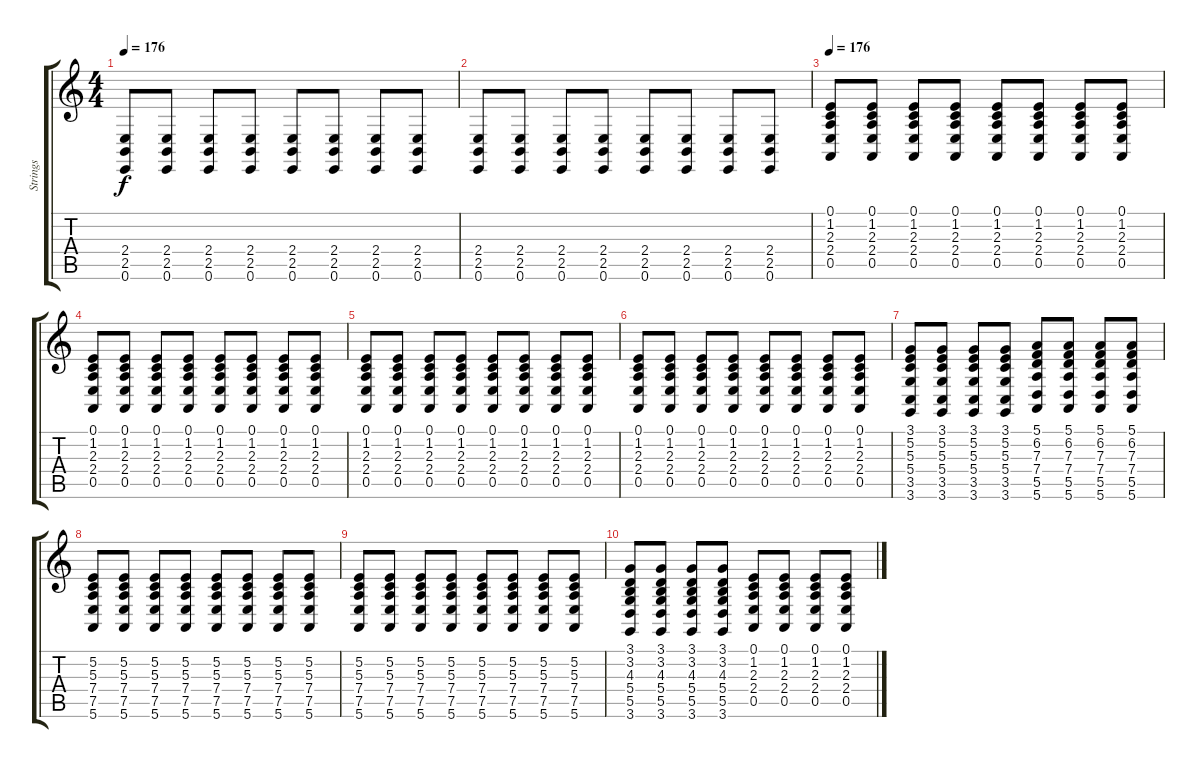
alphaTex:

\track ("Strings" "Strings") {instrument synthstrings1}
\staff {score tabs}
\tuning (E4 B3 G3 D3 A2 E2) {hide}
\ts (4 4)
\tempo 176
\clef g2
\ks c
(2.4 2.5 0.6).8{dy f} (2.4 2.5 0.6).8 (2.4 2.5 0.6).8 (2.4 2.5 0.6).8 (2.4 2.5 0.6).8 (2.4 2.5 0.6).8 (2.4 2.5 0.6).8 (2.4 2.5 0.6).8 |
(2.4 2.5 0.6).8 (2.4 2.5 0.6).8 (2.4 2.5 0.6).8 (2.4 2.5 0.6).8 (2.4 2.5 0.6).8 (2.4 2.5 0.6).8 (2.4 2.5 0.6).8 (2.4 2.5 0.6).8 |
\tempo 176
(0.1 1.2 2.3 2.4 0.5).8{volume 11 balance 8 instrument synthstrings1} (0.1 1.2 2.3 2.4 0.5).8 (0.1 1.2 2.3 2.4 0.5).8 (0.1 1.2 2.3 2.4 0.5).8 (0.1 1.2 2.3 2.4 0.5).8 (0.1 1.2 2.3 2.4 0.5).8 (0.1 1.2 2.3 2.4 0.5).8 (0.1 1.2 2.3 2.4 0.5).8 |
(0.1 1.2 2.3 2.4 0.5).8 (0.1 1.2 2.3 2.4 0.5).8 (0.1 1.2 2.3 2.4 0.5).8 (0.1 1.2 2.3 2.4 0.5).8 (0.1 1.2 2.3 2.4 0.5).8 (0.1 1.2 2.3 2.4 0.5).8 (0.1 1.2 2.3 2.4 0.5).8 (0.1 1.2 2.3 2.4 0.5).8 |
(0.1 1.2 2.3 2.4 0.5).8 (0.1 1.2 2.3 2.4 0.5).8 (0.1 1.2 2.3 2.4 0.5).8 (0.1 1.2 2.3 2.4 0.5).8 (0.1 1.2 2.3 2.4 0.5).8 (0.1 1.2 2.3 2.4 0.5).8 (0.1 1.2 2.3 2.4 0.5).8 (0.1 1.2 2.3 2.4 0.5).8 |
(0.1 1.2 2.3 2.4 0.5).8 (0.1 1.2 2.3 2.4 0.5).8 (0.1 1.2 2.3 2.4 0.5).8 (0.1 1.2 2.3 2.4 0.5).8 (0.1 1.2 2.3 2.4 0.5).8 (0.1 1.2 2.3 2.4 0.5).8 (0.1 1.2 2.3 2.4 0.5).8 (0.1 1.2 2.3 2.4 0.5).8 |
(3.1 5.2 5.3 5.4 3.5 3.6).8 (3.1 5.2 5.3 5.4 3.5 3.6).8 (3.1 5.2 5.3 5.4 3.5 3.6).8 (3.1 5.2 5.3 5.4 3.5 3.6).8 (5.1 6.2 7.3 7.4 5.5 5.6).8 (5.1 6.2 7.3 7.4 5.5 5.6).8 (5.1 6.2 7.3 7.4 5.5 5.6).8 (5.1 6.2 7.3 7.4 5.5 5.6).8 |
(5.2 5.3 7.4 7.5 5.6).8 (5.2 5.3 7.4 7.5 5.6).8 (5.2 5.3 7.4 7.5 5.6).8 (5.2 5.3 7.4 7.5 5.6).8 (5.2 5.3 7.4 7.5 5.6).8 (5.2 5.3 7.4 7.5 5.6).8 (5.2 5.3 7.4 7.5 5.6).8 (5.2 5.3 7.4 7.5 5.6).8 |
(5.2 5.3 7.4 7.5 5.6).8 (5.2 5.3 7.4 7.5 5.6).8 (5.2 5.3 7.4 7.5 5.6).8 (5.2 5.3 7.4 7.5 5.6).8 (5.2 5.3 7.4 7.5 5.6).8 (5.2 5.3 7.4 7.5 5.6).8 (5.2 5.3 7.4 7.5 5.6).8 (5.2 5.3 7.4 7.5 5.6).8 |
(3.1 3.2 4.3 5.4 5.5 3.6).8 (3.1 3.2 4.3 5.4 5.5 3.6).8 (3.1 3.2 4.3 5.4 5.5 3.6).8 (3.1 3.2 4.3 5.4 5.5 3.6).8 (0.1 1.2 2.3 2.4 0.5).8 (0.1 1.2 2.3 2.4 0.5).8 (0.1 1.2 2.3 2.4 0.5).8 (0.1 1.2 2.3 2.4 0.5).8
